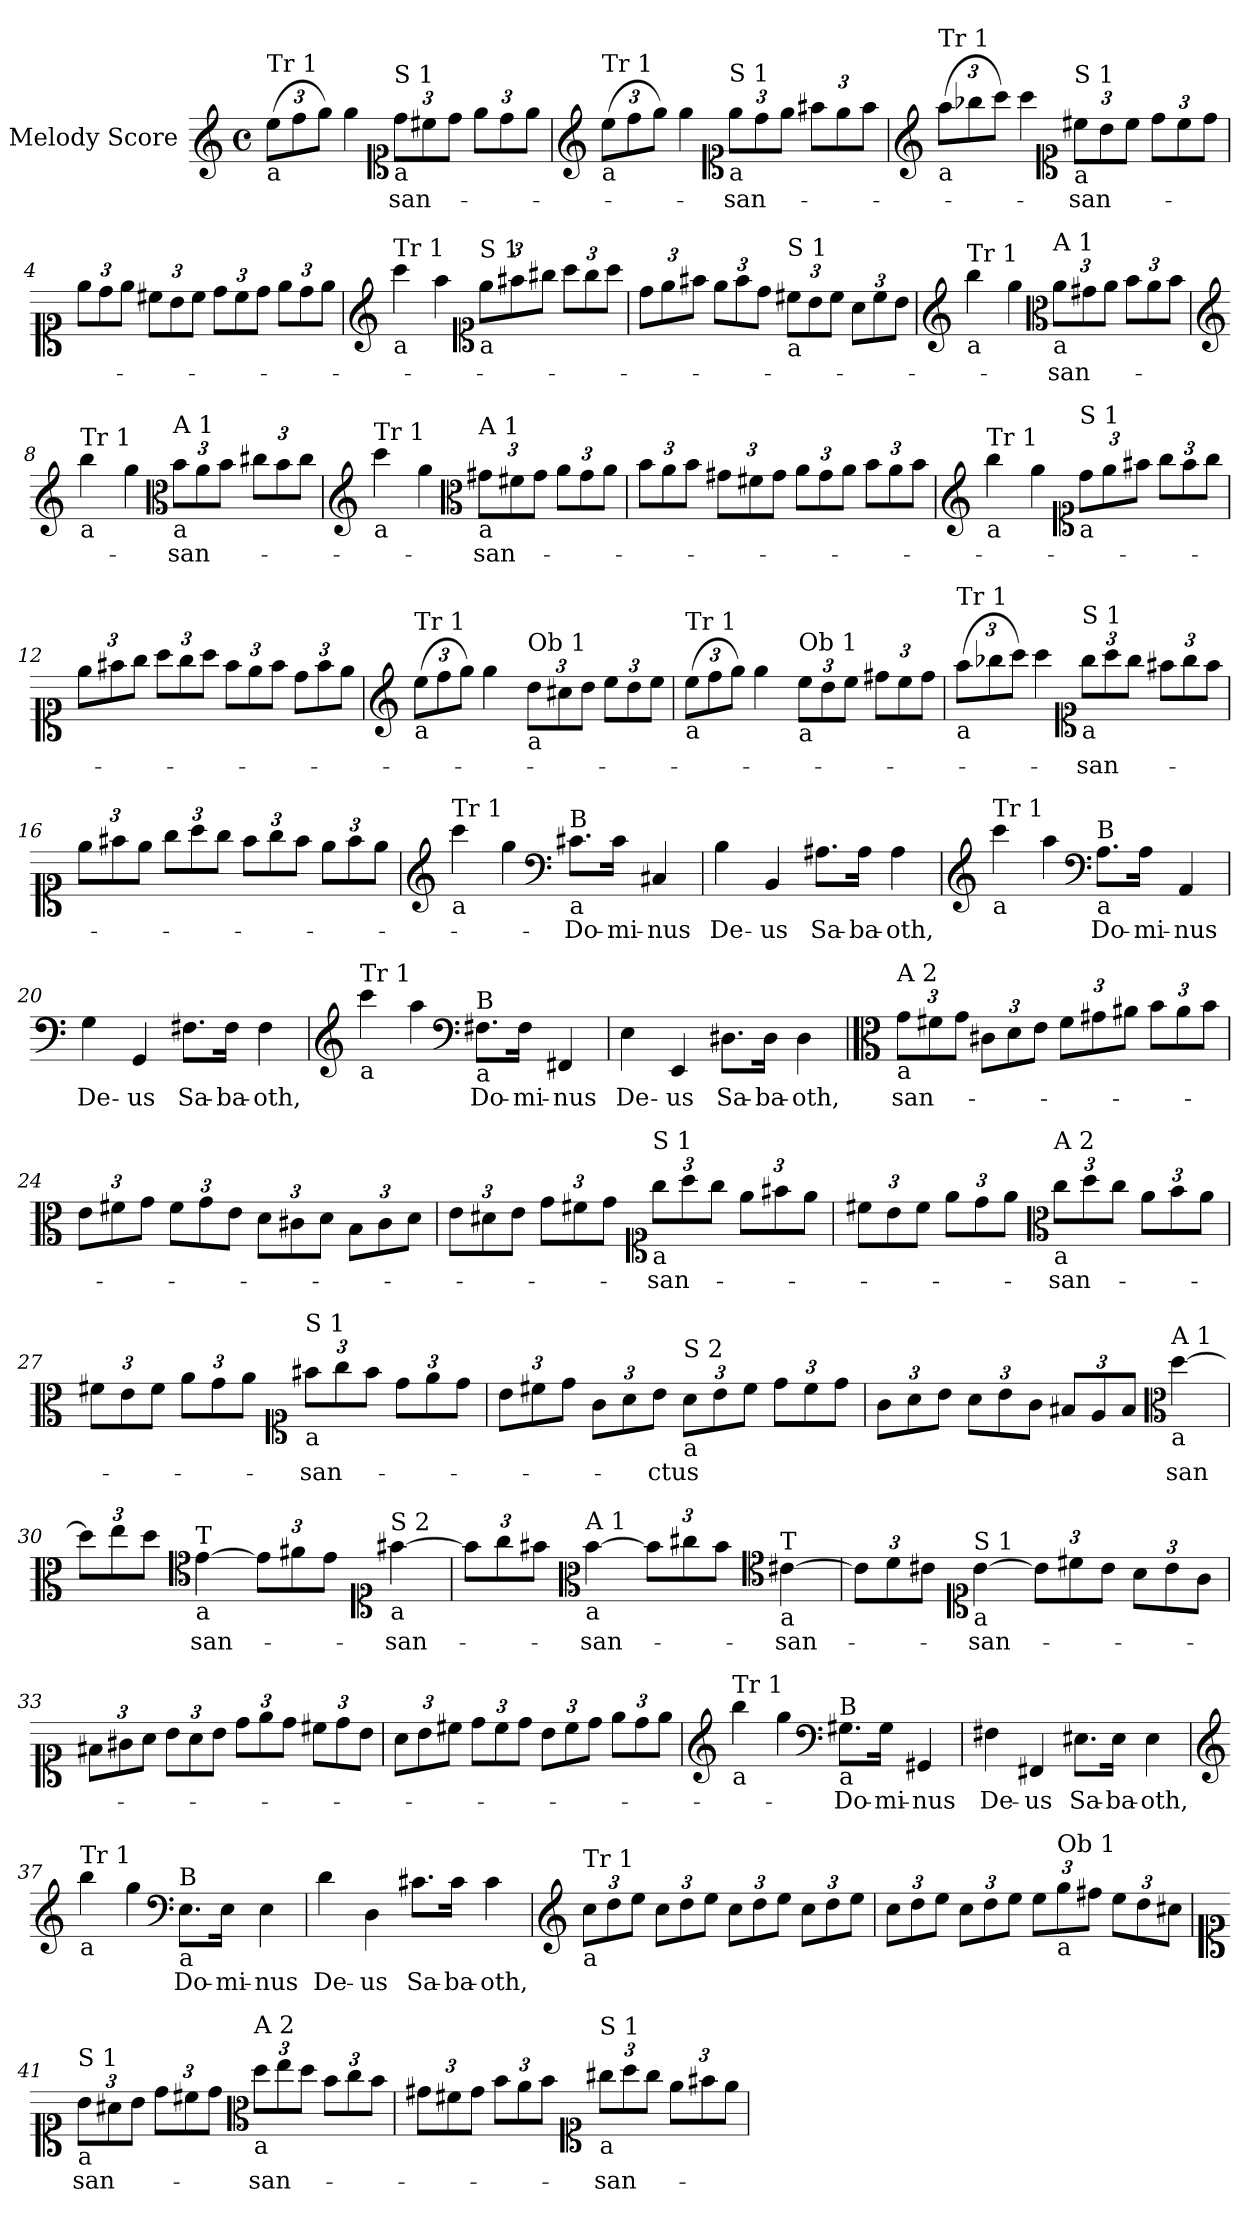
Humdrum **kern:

**kern	**text
*part1	*part1
*staff1	*staff1
*I"Melody Score	*
*k[]	*
*M4/4	*
*met(c)	*
*MM66	*
*Xbrackettup	*
=1	=1
!LO:TX:a:t=Tr 1	!
!LO:TX:b:t=a	!
(12ee\L	.
12ff\	.
12gg\J)	.
4gg\	.
*clefC1	*
!LO:TX:a:t=S 1	!
!LO:TX:b:t=a	!
!	!LO:LY:b
12dd\L	san-
12cc#\	.
12dd\J	.
12ee\L	.
12dd\	.
12ee\J	.
=2	=2
*clefG2	*
!LO:TX:a:t=Tr 1	!
!LO:TX:b:t=a	!
(12ee\L	.
12ff\	.
12gg\J)	.
4gg\	.
*clefC1	*
!LO:TX:a:t=S 1	!
!LO:TX:b:t=a	!
!	!LO:LY:b
12ee\L	san-
12dd\	.
12ee\J	.
12ff#\L	.
12ee\	.
12ff#\J	.
=3	=3
*clefG2	*
!LO:TX:a:t=Tr 1	!
!LO:TX:b:t=a	!
(12aa\L	.
12bb-X\	.
12ccc\J)	.
4ccc\	.
*clefC1	*
!LO:TX:a:t=S 1	!
!LO:TX:b:t=a	!
!	!LO:LY:b
12cc#\L	san-
12b\	.
12cc#\J	.
12dd\L	.
12cc#\	.
12dd\J	.
=4	=4
12ee\L	.
12dd\	.
12ee\J	.
12cc#\L	.
12b\	.
12cc#\J	.
12dd\L	.
12cc#\	.
12dd\J	.
12ee\L	.
12dd\	.
12ee\J	.
=5	=5
*clefG2	*
!LO:TX:a:t=Tr 1	!
!LO:TX:b:t=a	!
4ccc\	.
4aa\	.
*clefC1	*
!LO:TX:a:t=S 1	!
!LO:TX:b:t=a	!
12ee\L	.
12ff#\	.
12gg#X\J	.
12aa\L	.
12gg#\	.
12aa\J	.
=6	=6
12dd\L	.
12ee\	.
12ff#\J	.
12ee\L	.
12ff#\	.
12dd\J	.
!LO:TX:a:t=S 1	!
!LO:TX:b:t=a	!
12cc#\L	.
12b\	.
12cc#\J	.
12a\L	.
12cc#\	.
12b\J	.
=7	=7
*clefG2	*
!LO:TX:a:t=Tr 1	!
!LO:TX:b:t=a	!
4bb\	.
4gg\	.
*clefC3	*
!LO:TX:a:t=A 1	!
!LO:TX:b:t=a	!
!	!LO:LY:b
12a\L	san-
12g#X\	.
12a\J	.
12b\L	.
12a\	.
12b\J	.
=8	=8
*clefG2	*
!LO:TX:a:t=Tr 1	!
!LO:TX:b:t=a	!
4bb\	.
4gg\	.
*clefC3	*
!LO:TX:a:t=A 1	!
!LO:TX:b:t=a	!
!	!LO:LY:b
12b\L	san-
12a\	.
12b\J	.
12cc#\L	.
12b\	.
12cc#\J	.
=9	=9
*clefG2	*
!LO:TX:a:t=Tr 1	!
!LO:TX:b:t=a	!
4ccc\	.
4gg\	.
*clefC3	*
!LO:TX:a:t=A 1	!
!LO:TX:b:t=a	!
!	!LO:LY:b
12g#X\L	san-
12f#\	.
12g#\J	.
12a\L	.
12g#\	.
12a\J	.
=10	=10
12b\L	.
12a\	.
12b\J	.
12g#X\L	.
12f#\	.
12g#\J	.
12a\L	.
12g#\	.
12a\J	.
12b\L	.
12a\	.
12b\J	.
=11	=11
*clefG2	*
!LO:TX:a:t=Tr 1	!
!LO:TX:b:t=a	!
4bb\	.
4gg\	.
*clefC1	*
!LO:TX:a:t=S 1	!
!LO:TX:b:t=a	!
12dd\L	.
12ee\	.
12ff#\J	.
12gg\L	.
12ff#\	.
12gg\J	.
=12	=12
12ee\L	.
12ff#\	.
12gg\J	.
12aa\L	.
12gg\	.
12aa\J	.
12ff#\L	.
12ee\	.
12ff#\J	.
12dd\L	.
12ff#\	.
12ee\J	.
=13	=13
*clefG2	*
!LO:TX:a:t=Tr 1	!
!LO:TX:b:t=a	!
(12ee\L	.
12ff\	.
12gg\J)	.
4gg\	.
!LO:TX:a:t=Ob 1	!
!LO:TX:b:t=a	!
12dd\L	.
12cc#\	.
12dd\J	.
12ee\L	.
12dd\	.
12ee\J	.
=14	=14
!LO:TX:a:t=Tr 1	!
!LO:TX:b:t=a	!
(12ee\L	.
12ff\	.
12gg\J)	.
4gg\	.
!LO:TX:a:t=Ob 1	!
!LO:TX:b:t=a	!
12ee\L	.
12dd\	.
12ee\J	.
12ff#\L	.
12ee\	.
12ff#\J	.
=15	=15
!LO:TX:a:t=Tr 1	!
!LO:TX:b:t=a	!
(12aa\L	.
12bb-X\	.
12ccc\J)	.
4ccc\	.
*clefC1	*
!LO:TX:a:t=S 1	!
!LO:TX:b:t=a	!
!	!LO:LY:b
12gg\L	san-
12aa\	.
12gg\J	.
12ff#\L	.
12gg\	.
12ff#\J	.
=16	=16
12ee\L	.
12ff#\	.
12ee\J	.
12gg\L	.
12aa\	.
12gg\J	.
12ff#\L	.
12gg\	.
12ff#\J	.
12ee\L	.
12ff#\	.
12ee\J	.
=17	=17
*clefG2	*
!LO:TX:a:t=Tr 1	!
!LO:TX:b:t=a	!
4ccc\	.
4gg\	.
*clefF4	*
!LO:TX:a:t=B	!
!LO:TX:b:t=a	!
!	!LO:LY:b
8.c#\L	Do-
!	!LO:LY:b
16c#\Jk	-mi-
!	!LO:LY:b
4C#/	-nus
=18	=18
!	!LO:LY:b
4B\	De-
!	!LO:LY:b
4BB/	-us
!	!LO:LY:b
8.A#X\L	Sa-
!	!LO:LY:b
16A#\Jk	-ba-
!	!LO:LY:b
4A#\	-oth,
=19	=19
*clefG2	*
!LO:TX:a:t=Tr 1	!
!LO:TX:b:t=a	!
4ccc\	.
4aa\	.
*clefF4	*
!LO:TX:a:t=B	!
!LO:TX:b:t=a	!
!	!LO:LY:b
8.A\L	Do-
!	!LO:LY:b
16A\Jk	-mi-
!	!LO:LY:b
4AA/	-nus
=20	=20
!	!LO:LY:b
4G\	De-
!	!LO:LY:b
4GG/	-us
!	!LO:LY:b
8.F#\L	Sa-
!	!LO:LY:b
16F#\Jk	-ba-
!	!LO:LY:b
4F#\	-oth,
=21	=21
*clefG2	*
!LO:TX:a:t=Tr 1	!
!LO:TX:b:t=a	!
4ccc\	.
4aa\	.
*clefF4	*
!LO:TX:a:t=B	!
!LO:TX:b:t=a	!
!	!LO:LY:b
8.F#\L	Do-
!	!LO:LY:b
16F#\Jk	-mi-
!	!LO:LY:b
4FF#/	-nus
=22	=22
!	!LO:LY:b
4E\	De-
!	!LO:LY:b
4EE/	-us
!	!LO:LY:b
8.D#X\L	Sa-
!	!LO:LY:b
16D#\Jk	-ba-
!	!LO:LY:b
4D#\	-oth,
=23	=23
*clefC3	*
!LO:TX:a:t=A 2	!
!LO:TX:b:t=a	!
!	!LO:LY:b
12g\L	san-
12f#\	.
12g\J	.
12c#\L	.
12d\	.
12e\J	.
12f#\L	.
12g#X\	.
12a#X\J	.
12b\L	.
12a#\	.
12b\J	.
=24	=24
12e\L	.
12f#\	.
12g\J	.
12f#\L	.
12g\	.
12e\J	.
12d\L	.
12c#\	.
12d\J	.
12B\L	.
12c#\	.
12d\J	.
=25	=25
12e\L	.
12d#X\	.
12e\J	.
12g\L	.
12f#\	.
12g\J	.
*clefC1	*
!LO:TX:a:t=S 1	!
!LO:TX:b:t=a	!
!	!LO:LY:b
12gg\L	san-
12aa\	.
12gg\J	.
12ee\L	.
12ff#\	.
12ee\J	.
=26	=26
12cc#\L	.
12b\	.
12cc#\J	.
12ee\L	.
12dd\	.
12ee\J	.
*clefC3	*
!LO:TX:a:t=A 2	!
!LO:TX:b:t=a	!
!	!LO:LY:b
12cc#\L	san-
12dd\	.
12cc#\J	.
12a\L	.
12b\	.
12a\J	.
=27	=27
12f#\L	.
12e\	.
12f#\J	.
12a\L	.
12g\	.
12a\J	.
*clefC1	*
!LO:TX:a:t=S 1	!
!LO:TX:b:t=a	!
!	!LO:LY:b
12ff#\L	san-
12gg\	.
12ff#\J	.
12dd\L	.
12ee\	.
12dd\J	.
=28	=28
12b\L	.
12cc#\	.
12dd\J	.
12g\L	.
12a\	.
!	!LO:LY:b
12b\J	ctus
!LO:TX:a:t=S 2	!
!LO:TX:b:t=a	!
12a\L	.
12b\	.
12cc#\J	.
12dd\L	.
12cc#\	.
12dd\J	.
=29	=29
12g\L	.
12a\	.
12b\J	.
12a\L	.
12b\	.
12g\J	.
12f#/L	.
12e/	.
12f#/J	.
*clefC3	*
!LO:TX:a:t=A 1	!
!LO:TX:b:t=a	!
!	!LO:LY:b
[4dd\	san
=30	=30
12dd\L]	.
12ee\	.
12dd\J	.
*clefC4	*
!LO:TX:a:t=T	!
!LO:TX:b:t=a	!
!	!LO:LY:b
[4e\	san-
12e\L]	.
12f#\	.
12e\J	.
*clefC1	*
!LO:TX:a:t=S 2	!
!LO:TX:b:t=a	!
!	!LO:LY:b
[4ff#\	san-
=31	=31
12ff#\L]	.
12gg\	.
12ff#\J	.
*clefC3	*
!LO:TX:a:t=A 1	!
!LO:TX:b:t=a	!
!	!LO:LY:b
[4b\	san-
12b\L]	.
12cc#\	.
12b\J	.
*clefC4	*
!LO:TX:a:t=T	!
!LO:TX:b:t=a	!
!	!LO:LY:b
[4c#\	san-
=32	=32
12c#\L]	.
12d\	.
12c#\J	.
*clefC1	*
!LO:TX:a:t=S 1	!
!LO:TX:b:t=a	!
!	!LO:LY:b
[4b\	san-
12b\L]	.
12cc#\	.
12b\J	.
12a\L	.
12b\	.
12g\J	.
=33	=33
12f#\L	.
12g#X\	.
12a\J	.
12b\L	.
12a\	.
12b\J	.
12dd\L	.
12ee\	.
12dd\J	.
12cc#\L	.
12dd\	.
12b\J	.
=34	=34
12a\L	.
12b\	.
12cc#\J	.
12dd\L	.
12cc#\	.
12dd\J	.
12b\L	.
12cc#\	.
12dd\J	.
12ee\L	.
12dd\	.
12ee\J	.
=35	=35
*clefG2	*
!LO:TX:a:t=Tr 1	!
!LO:TX:b:t=a	!
4bb\	.
4gg\	.
*clefF4	*
!LO:TX:a:t=B	!
!LO:TX:b:t=a	!
!	!LO:LY:b
8.G#X\L	Do-
!	!LO:LY:b
16G#\Jk	-mi-
!	!LO:LY:b
4GG#X/	-nus
=36	=36
!	!LO:LY:b
4F#\	De-
!	!LO:LY:b
4FF#/	-us
!	!LO:LY:b
8.E#X\L	Sa-
!	!LO:LY:b
16E#\Jk	-ba-
!	!LO:LY:b
4E#\	-oth,
=37	=37
*clefG2	*
!LO:TX:a:t=Tr 1	!
!LO:TX:b:t=a	!
4bb\	.
4gg\	.
*clefF4	*
!LO:TX:a:t=B	!
!LO:TX:b:t=a	!
!	!LO:LY:b
8.E\L	Do-
!	!LO:LY:b
16E\Jk	-mi-
!	!LO:LY:b
4E\	-nus
=38	=38
!	!LO:LY:b
4d\	De-
!	!LO:LY:b
4D\	-us
!	!LO:LY:b
8.c#\L	Sa-
!	!LO:LY:b
16c#\Jk	-ba-
!	!LO:LY:b
4c#\	-oth,
=39	=39
*clefG2	*
!LO:TX:a:t=Tr 1	!
!LO:TX:b:t=a	!
12cc\L	.
12dd\	.
12ee\J	.
12cc\L	.
12dd\	.
12ee\J	.
12cc\L	.
12dd\	.
12ee\J	.
12cc\L	.
12dd\	.
12ee\J	.
=40	=40
12cc\L	.
12dd\	.
12ee\J	.
12cc\L	.
12dd\	.
12ee\J	.
12ee\L	.
!LO:TX:a:t=Ob 1	!
!LO:TX:b:t=a	!
12gg\	.
12ff#\J	.
12ee\L	.
12dd\	.
12cc#\J	.
=41	=41
*clefC1	*
!LO:TX:a:t=S 1	!
!LO:TX:b:t=a	!
!	!LO:LY:b
12b\L	san-
12a#X\	.
12b\J	.
12dd\L	.
12cc#\	.
12dd\J	.
*clefC3	*
!LO:TX:a:t=A 2	!
!LO:TX:b:t=a	!
!	!LO:LY:b
12dd\L	san-
12ee\	.
12dd\J	.
12b\L	.
12cc#\	.
12b\J	.
=42	=42
12g#X\L	.
12f#\	.
12g#\J	.
12b\L	.
12a\	.
12b\J	.
*clefC1	*
!LO:TX:a:t=S 1	!
!LO:TX:b:t=a	!
!	!LO:LY:b
12gg#X\L	san-
12aa\	.
12gg#\J	.
12ee\L	.
12ff#\	.
12ee\J	.
=	=
*-	*-
